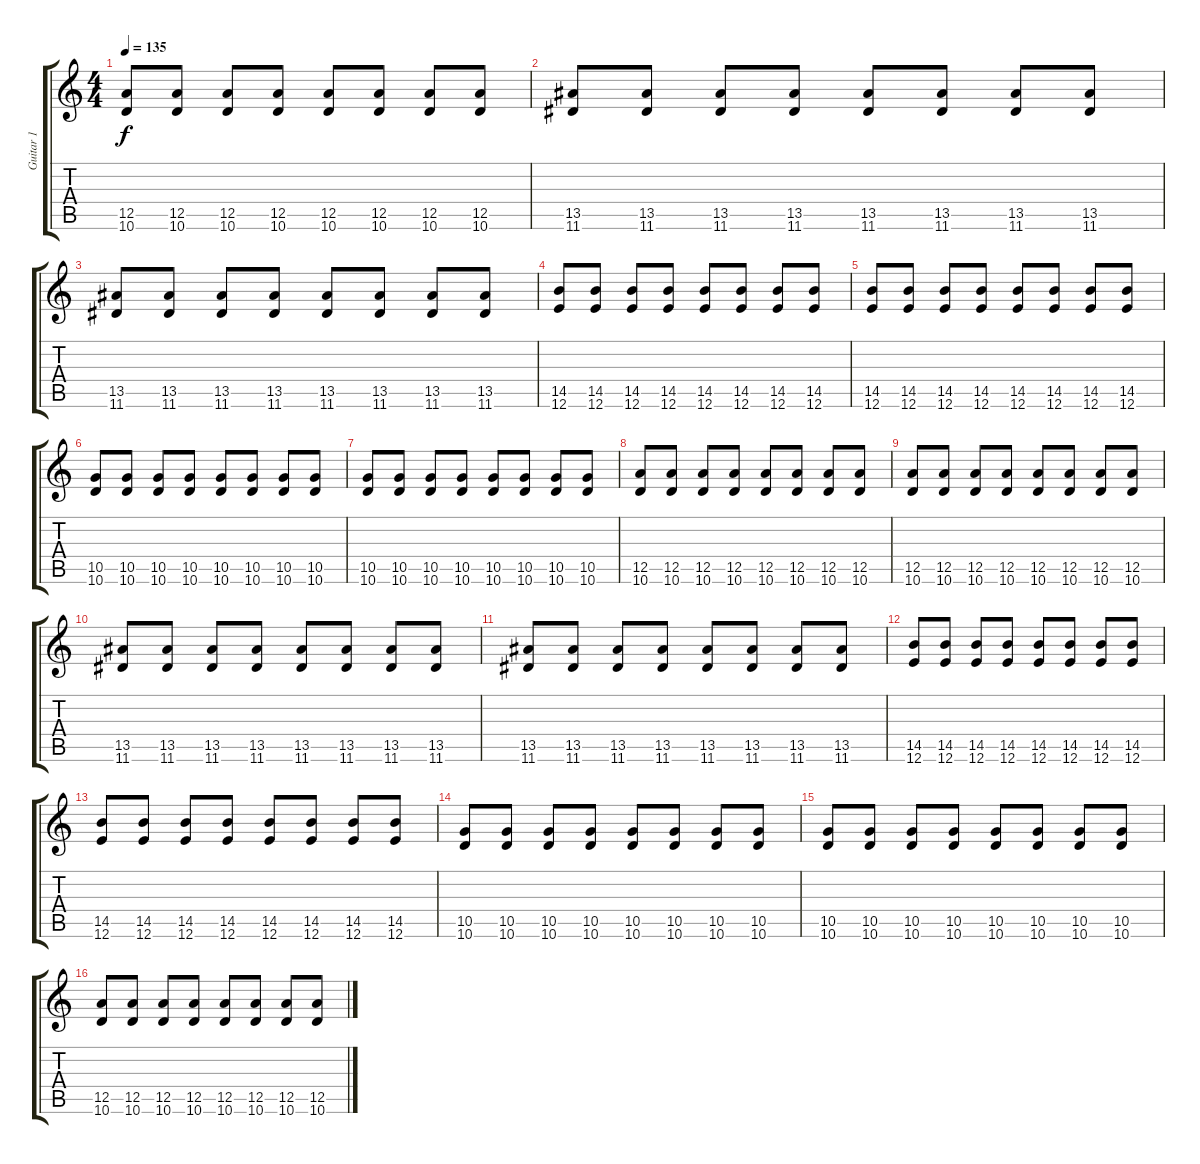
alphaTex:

\track ("Guitar 1" "Guitar 1") {instrument overdrivenguitar}
\staff {score tabs}
\tuning (E4 B3 G3 D3 A2 E2) {hide}
\ts (4 4)
\tempo 135
\clef g2
\ks c
(12.5 10.6).8{dy f} (12.5 10.6).8 (12.5 10.6).8 (12.5 10.6).8 (12.5 10.6).8 (12.5 10.6).8 (12.5 10.6).8 (12.5 10.6).8 |
(13.5 11.6).8 (13.5 11.6).8 (13.5 11.6).8 (13.5 11.6).8 (13.5 11.6).8 (13.5 11.6).8 (13.5 11.6).8 (13.5 11.6).8 |
(13.5 11.6).8 (13.5 11.6).8 (13.5 11.6).8 (13.5 11.6).8 (13.5 11.6).8 (13.5 11.6).8 (13.5 11.6).8 (13.5 11.6).8 |
(14.5 12.6).8 (14.5 12.6).8 (14.5 12.6).8 (14.5 12.6).8 (14.5 12.6).8 (14.5 12.6).8 (14.5 12.6).8 (14.5 12.6).8 |
(14.5 12.6).8 (14.5 12.6).8 (14.5 12.6).8 (14.5 12.6).8 (14.5 12.6).8 (14.5 12.6).8 (14.5 12.6).8 (14.5 12.6).8 |
(10.5 10.6).8 (10.5 10.6).8 (10.5 10.6).8 (10.5 10.6).8 (10.5 10.6).8 (10.5 10.6).8 (10.5 10.6).8 (10.5 10.6).8 |
(10.5 10.6).8 (10.5 10.6).8 (10.5 10.6).8 (10.5 10.6).8 (10.5 10.6).8 (10.5 10.6).8 (10.5 10.6).8 (10.5 10.6).8 |
(12.5 10.6).8 (12.5 10.6).8 (12.5 10.6).8 (12.5 10.6).8 (12.5 10.6).8 (12.5 10.6).8 (12.5 10.6).8 (12.5 10.6).8 |
(12.5 10.6).8 (12.5 10.6).8 (12.5 10.6).8 (12.5 10.6).8 (12.5 10.6).8 (12.5 10.6).8 (12.5 10.6).8 (12.5 10.6).8 |
(13.5 11.6).8 (13.5 11.6).8 (13.5 11.6).8 (13.5 11.6).8 (13.5 11.6).8 (13.5 11.6).8 (13.5 11.6).8 (13.5 11.6).8 |
(13.5 11.6).8 (13.5 11.6).8 (13.5 11.6).8 (13.5 11.6).8 (13.5 11.6).8 (13.5 11.6).8 (13.5 11.6).8 (13.5 11.6).8 |
(14.5 12.6).8 (14.5 12.6).8 (14.5 12.6).8 (14.5 12.6).8 (14.5 12.6).8 (14.5 12.6).8 (14.5 12.6).8 (14.5 12.6).8 |
(14.5 12.6).8 (14.5 12.6).8 (14.5 12.6).8 (14.5 12.6).8 (14.5 12.6).8 (14.5 12.6).8 (14.5 12.6).8 (14.5 12.6).8 |
(10.5 10.6).8 (10.5 10.6).8 (10.5 10.6).8 (10.5 10.6).8 (10.5 10.6).8 (10.5 10.6).8 (10.5 10.6).8 (10.5 10.6).8 |
(10.5 10.6).8 (10.5 10.6).8 (10.5 10.6).8 (10.5 10.6).8 (10.5 10.6).8 (10.5 10.6).8 (10.5 10.6).8 (10.5 10.6).8 |
(12.5 10.6).8 (12.5 10.6).8 (12.5 10.6).8 (12.5 10.6).8 (12.5 10.6).8 (12.5 10.6).8 (12.5 10.6).8 (12.5 10.6).8
